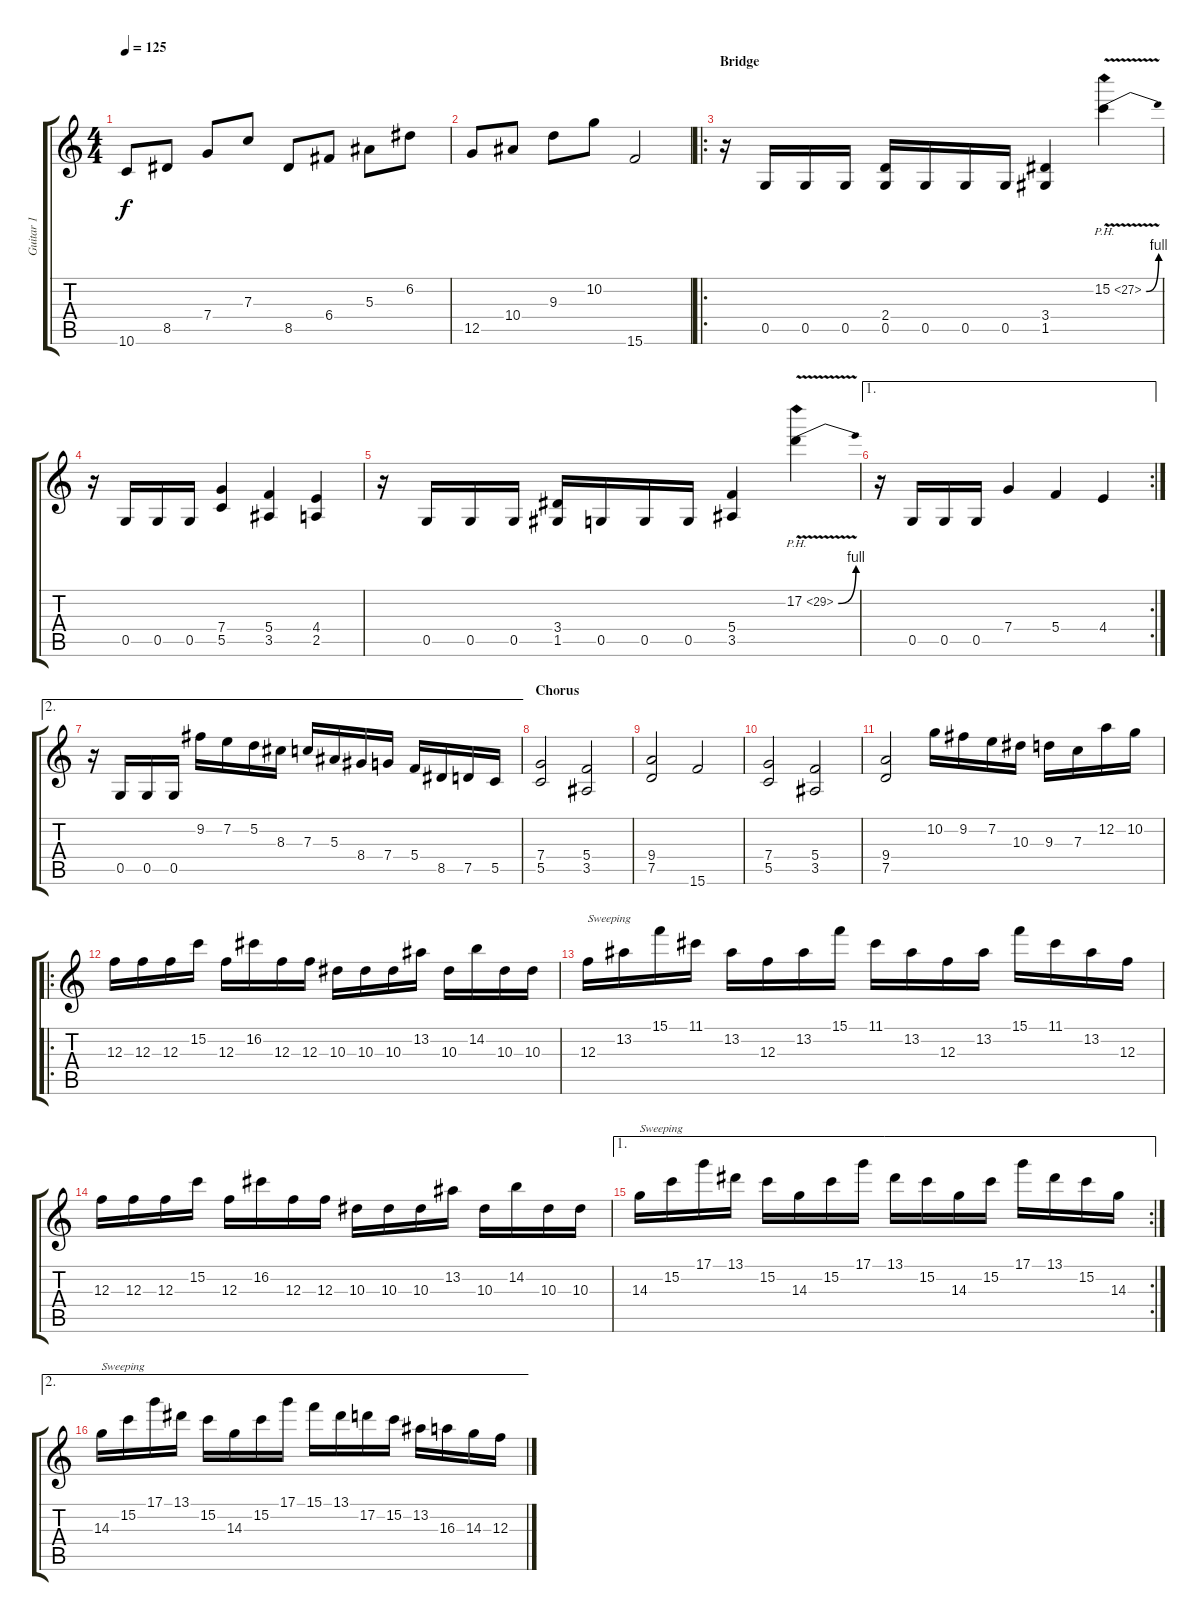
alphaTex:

\track ("Guitar 1" "Guitar 1") {instrument distortionguitar}
\staff {score tabs}
\tuning (D4 A3 F3 C3 G2 D2) {hide}
\ts (4 4)
\tempo 125
\clef g2
\ks c
10.6.8{dy f} 8.5.8 7.4.8 7.3.8 8.5.8 6.4.8 5.3.8 6.2.8 |
12.5.8 10.4.8 9.3.8 10.2.8 15.6.2 |
\ro
\section ("" "Bridge")
r.16 0.5.16 0.5.16 0.5.16 (2.4 0.5).16 0.5.16 0.5.16 0.5.16 (3.4 1.5).4 15.2{be (bend 0 0 60 4) ph 12 v}.4{volume 16 balance 12} |
r.16{volume 13 balance 16} 0.5.16 0.5.16 0.5.16 (7.4 5.5).4 (5.4 3.5).4 (4.4 2.5).4 |
r.16 0.5.16 0.5.16 0.5.16 (3.4 1.5).16 0.5.16 0.5.16 0.5.16 (5.4 3.5).4 17.2{be (bend 0 0 60 4) ph 12 v}.4{volume 16 balance 12} |
\ae 1
\rc 2
r.16{volume 13 balance 16} 0.5.16 0.5.16 0.5.16 7.4.4 5.4.4 4.4.4 |
\ae 2
r.16{volume 13 balance 16} 0.5.16 0.5.16 0.5.16 9.2.16 7.2.16 5.2.16 8.3.16 7.3.16 5.3.16 8.4.16 7.4.16 5.4.16 8.5.16 7.5.16 5.5.16 |
\section ("" "Chorus")
(7.4 5.5).2 (5.4 3.5).2 |
(9.4 7.5).2 15.6.2 |
(7.4 5.5).2 (5.4 3.5).2 |
(9.4 7.5).2 10.2.16 9.2.16 7.2.16 10.3.16 9.3.16 7.3.16 12.2.16 10.2.16 |
\ro
12.3.16{balance 12} 12.3.16 12.3.16 15.2.16 12.3.16 16.2.16 12.3.16 12.3.16 10.3.16 10.3.16 10.3.16 13.2.16 10.3.16 14.2.16 10.3.16 10.3.16 |
12.3.16{txt "Sweeping"} 13.2.16 15.1.16 11.1.16 13.2.16 12.3.16 13.2.16 15.1.16 11.1.16 13.2.16 12.3.16 13.2.16 15.1.16 11.1.16 13.2.16 12.3.16 |
12.3.16 12.3.16 12.3.16 15.2.16 12.3.16 16.2.16 12.3.16 12.3.16 10.3.16 10.3.16 10.3.16 13.2.16 10.3.16 14.2.16 10.3.16 10.3.16 |
\ae 1
\rc 2
14.3.16{txt "Sweeping"} 15.2.16 17.1.16 13.1.16 15.2.16 14.3.16 15.2.16 17.1.16 13.1.16 15.2.16 14.3.16 15.2.16 17.1.16 13.1.16 15.2.16 14.3.16 |
\ae 2
14.3.16{txt "Sweeping"} 15.2.16 17.1.16 13.1.16 15.2.16 14.3.16 15.2.16 17.1.16 15.1.16 13.1.16 17.2.16 15.2.16 13.2.16 16.3.16 14.3.16 12.3.16
